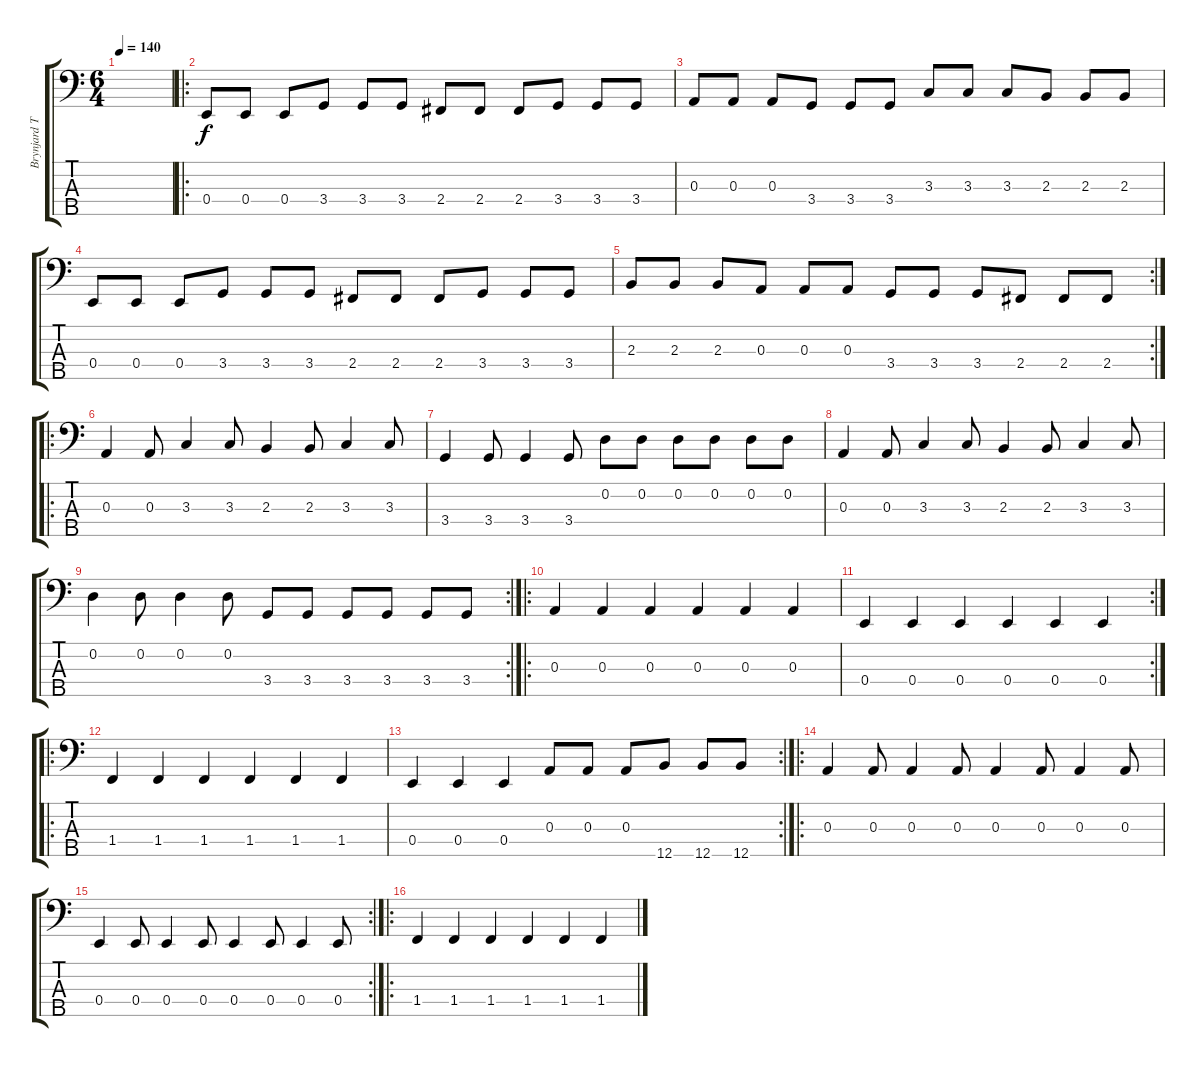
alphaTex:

\track ("Brynjard Tristan" "Brynjard T") {instrument electricbassfinger}
\staff {score tabs}
\tuning (G2 D2 A1 E1 B0) {hide}
\ts (6 4)
\tempo 140
\clef f4
\ks c
|
\ro
0.4.8 0.4.8 0.4.8 3.4.8 3.4.8 3.4.8 2.4.8 2.4.8 2.4.8 3.4.8 3.4.8 3.4.8 |
0.3.8 0.3.8 0.3.8 3.4.8 3.4.8 3.4.8 3.3.8 3.3.8 3.3.8 2.3.8 2.3.8 2.3.8 |
0.4.8 0.4.8 0.4.8 3.4.8 3.4.8 3.4.8 2.4.8 2.4.8 2.4.8 3.4.8 3.4.8 3.4.8 |
\rc 2
2.3.8 2.3.8 2.3.8 0.3.8 0.3.8 0.3.8 3.4.8 3.4.8 3.4.8 2.4.8 2.4.8 2.4.8 |
\ro
0.3.4 0.3.8 3.3.4 3.3.8 2.3.4 2.3.8 3.3.4 3.3.8 |
3.4.4 3.4.8 3.4.4 3.4.8 0.2.8 0.2.8 0.2.8 0.2.8 0.2.8 0.2.8 |
0.3.4 0.3.8 3.3.4 3.3.8 2.3.4 2.3.8 3.3.4 3.3.8 |
\rc 2
0.2.4 0.2.8 0.2.4 0.2.8 3.4.8 3.4.8 3.4.8 3.4.8 3.4.8 3.4.8 |
\ro
0.3.4 0.3.4 0.3.4 0.3.4 0.3.4 0.3.4 |
\rc 2
0.4.4 0.4.4 0.4.4 0.4.4 0.4.4 0.4.4 |
\ro
1.4.4 1.4.4 1.4.4 1.4.4 1.4.4 1.4.4 |
\rc 2
0.4.4 0.4.4 0.4.4 0.3.8 0.3.8 0.3.8 12.5.8 12.5.8 12.5.8 |
\ro
0.3.4 0.3.8 0.3.4 0.3.8 0.3.4 0.3.8 0.3.4 0.3.8 |
\rc 2
0.4.4 0.4.8 0.4.4 0.4.8 0.4.4 0.4.8 0.4.4 0.4.8 |
\ro
1.4.4 1.4.4 1.4.4 1.4.4 1.4.4 1.4.4
